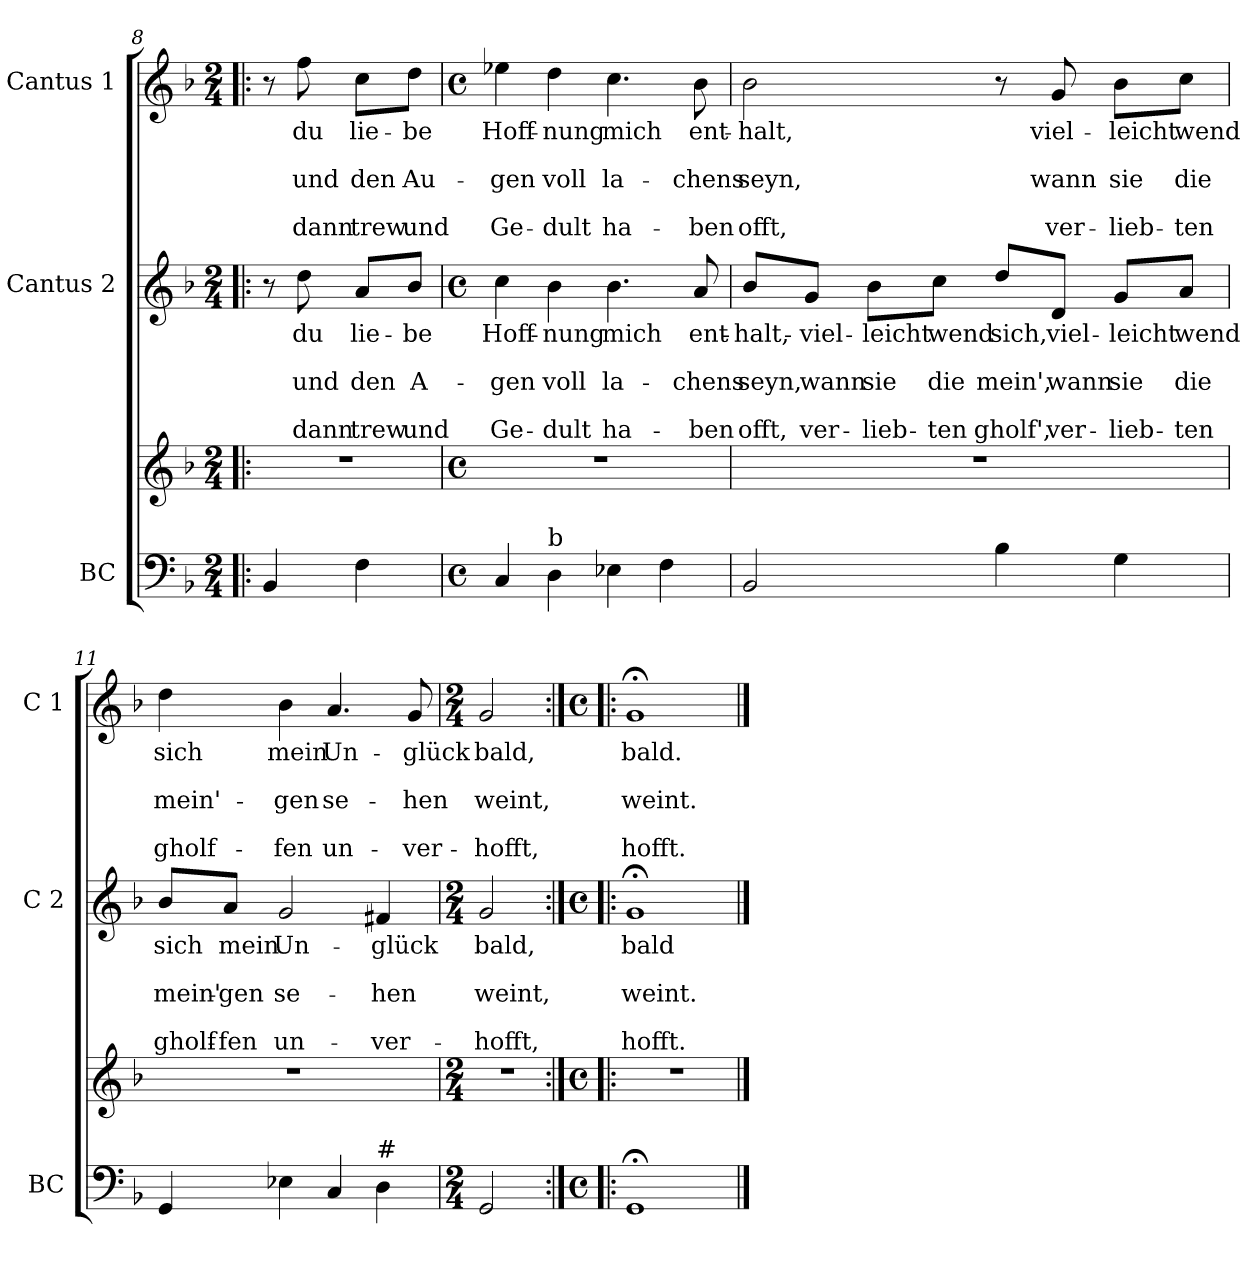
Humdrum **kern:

**kern	**kern	**kern	**text	**text	**text	**text	**text	**kern	**text	**text	**text	**text	**text
*part3	*part3	*part2	*part2	*part2	*part2	*part2	*part2	*part1	*part1	*part1	*part1	*part1	*part1
*staff4	*staff3	*staff2	*staff2	*staff2	*staff2	*staff2	*staff2	*staff1	*staff1	*staff1	*staff1	*staff1	*staff1
*I"BC	*	*I"Cantus 2	*	*	*	*	*	*I"Cantus 1	*	*	*	*	*
*I'BC	*	*I'C 2	*	*	*	*	*	*I'C 1	*	*	*	*	*
*clefF4	*clefG2	*clefG2	*	*	*	*	*	*clefG2	*	*	*	*	*
*k[b-]	*k[b-]	*k[b-]	*	*	*	*	*	*k[b-]	*	*	*	*	*
*F:	*F:	*F:	*	*	*	*	*	*F:	*	*	*	*	*
*M2/4	*M2/4	*M2/4	*	*	*	*	*	*M2/4	*	*	*	*	*
=8!|:	=8!|:	=8!|:	=8!|:	=8!|:	=8!|:	=8!|:	=8!|:	=8!|:	=8!|:	=8!|:	=8!|:	=8!|:	=8!|:
4BB-/	2r	8r	.	.	.	.	.	8r	.	.	.	.	.
!	!	!	!LO:LY:b	!	!LO:LY:b	!	!LO:LY:b	!	!LO:LY:b	!	!LO:LY:b	!	!LO:LY:b
.	.	8dd\	du	.	und	.	dann	8ff\	du	.	und	.	dann
!	!	!	!LO:LY:b	!	!LO:LY:b	!	!LO:LY:b	!	!LO:LY:b	!	!LO:LY:b	!	!LO:LY:b
4F\	.	8a/L	lie-	.	den	.	trew	8cc\L	lie-	.	den	.	trew
!	!	!	!LO:LY:b	!	!LO:LY:b	!	!LO:LY:b	!	!LO:LY:b	!	!LO:LY:b	!	!LO:LY:b
.	.	8b-/J	-be	.	A-	.	und	8dd\J	-be	.	Au-	.	und
=9	=9	=9	=9	=9	=9	=9	=9	=9	=9	=9	=9	=9	=9
*M4/4	*M4/4	*M4/4	*	*	*	*	*	*M4/4	*	*	*	*	*
*met(c)	*met(c)	*met(c)	*	*	*	*	*	*met(c)	*	*	*	*	*
!	!	!	!LO:LY:b	!	!LO:LY:b	!	!LO:LY:b	!	!LO:LY:b	!	!LO:LY:b	!	!LO:LY:b
4C/	1r	4cc\	Hoff-	.	-gen	.	Ge-	4ee-X\	Hoff-	.	-gen	.	Ge-
!LO:TX:a:t=b	!	!	!	!	!	!	!	!	!	!	!	!	!
!	!	!	!LO:LY:b	!	!LO:LY:b	!	!LO:LY:b	!	!LO:LY:b	!	!LO:LY:b	!	!LO:LY:b
4D\	.	4b-\	-nung	.	voll	.	-dult	4dd\	-nung	.	voll	.	-dult
!	!	!	!LO:LY:b	!	!LO:LY:b	!	!LO:LY:b	!	!LO:LY:b	!	!LO:LY:b	!	!LO:LY:b
4E-X\	.	4.b-\	mich	.	la-	.	ha-	4.cc\	mich	.	la-	.	ha-
4F\	.	.	.	.	.	.	.	.	.	.	.	.	.
!	!	!	!LO:LY:b	!	!LO:LY:b	!	!LO:LY:b	!	!LO:LY:b	!	!LO:LY:b	!	!LO:LY:b
.	.	8a/	ent-	.	-chens	.	-ben	8b-\	ent-	.	-chens	.	-ben
=10	=10	=10	=10	=10	=10	=10	=10	=10	=10	=10	=10	=10	=10
!	!	!	!LO:LY:b	!	!LO:LY:b	!	!LO:LY:b	!	!LO:LY:b	!	!LO:LY:b	!	!LO:LY:b
2BB-/	1r	8b-/L	-halt,-	.	seyn,	.	offt,	2b-\	-halt,	.	seyn,	.	offt,
!	!	!	!LO:LY:b	!	!LO:LY:b	!	!LO:LY:b	!	!	!	!	!	!
.	.	8g/J	-viel-	.	wann	.	ver-	.	.	.	.	.	.
!	!	!	!LO:LY:b	!	!LO:LY:b	!	!LO:LY:b	!	!	!	!	!	!
.	.	8b-\L	-leicht	.	sie	.	-lieb-	.	.	.	.	.	.
!	!	!	!LO:LY:b	!	!LO:LY:b	!	!LO:LY:b	!	!	!	!	!	!
.	.	8cc\J	wend	.	die	.	-ten	.	.	.	.	.	.
!	!	!	!LO:LY:b	!	!LO:LY:b	!	!LO:LY:b	!	!	!	!	!	!
4B-\	.	8dd/L	sich,	.	mein',	.	gholf',	8r	.	.	.	.	.
!	!	!	!LO:LY:b	!	!LO:LY:b	!	!LO:LY:b	!	!LO:LY:b	!	!LO:LY:b	!	!LO:LY:b
.	.	8d/J	viel-	.	wann	.	ver-	8g/	viel-	.	wann	.	ver-
!	!	!	!LO:LY:b	!	!LO:LY:b	!	!LO:LY:b	!	!LO:LY:b	!	!LO:LY:b	!	!LO:LY:b
4G\	.	8g/L	-leicht	.	sie	.	-lieb-	8b-\L	-leicht	.	sie	.	-lieb-
!	!	!	!LO:LY:b	!	!LO:LY:b	!	!LO:LY:b	!	!LO:LY:b	!	!LO:LY:b	!	!LO:LY:b
.	.	8a/J	wend	.	die	.	-ten	8cc\J	wend	.	die	.	-ten
!!LO:LB:g=z
=11	=11	=11	=11	=11	=11	=11	=11	=11	=11	=11	=11	=11	=11
!	!	!	!LO:LY:b	!	!LO:LY:b	!	!LO:LY:b	!	!LO:LY:b	!	!LO:LY:b	!	!LO:LY:b
4GG/	1r	8b-/L	sich	.	mein'-	.	gholf-	4dd\	sich	.	mein'-	.	gholf-
!	!	!	!LO:LY:b	!	!LO:LY:b	!	!LO:LY:b	!	!	!	!	!	!
.	.	8a/J	mein	.	-gen	.	-fen	.	.	.	.	.	.
!	!	!	!LO:LY:b	!	!LO:LY:b	!	!LO:LY:b	!	!LO:LY:b	!	!LO:LY:b	!	!LO:LY:b
4E-X\	.	2g/	Un-	.	se-	.	un-	4b-\	mein	.	-gen	.	-fen
!	!	!	!	!	!	!	!	!	!LO:LY:b	!	!LO:LY:b	!	!LO:LY:b
4C/	.	.	.	.	.	.	.	4.a/	Un-	.	se-	.	un-
!LO:TX:a:t=#	!	!	!	!	!	!	!	!	!	!	!	!	!
!	!	!	!LO:LY:b	!	!LO:LY:b	!	!LO:LY:b	!	!	!	!	!	!
4D\	.	4f#X/	-glück	.	-hen	.	-ver-	.	.	.	.	.	.
!	!	!	!	!	!	!	!	!	!LO:LY:b	!	!LO:LY:b	!	!LO:LY:b
.	.	.	.	.	.	.	.	8g/	-glück	.	-hen	.	-ver-
=12	=12	=12	=12	=12	=12	=12	=12	=12	=12	=12	=12	=12	=12
*M2/4	*M2/4	*M2/4	*	*	*	*	*	*M2/4	*	*	*	*	*
!	!	!	!LO:LY:b	!	!LO:LY:b	!	!LO:LY:b	!	!LO:LY:b	!	!LO:LY:b	!	!LO:LY:b
2GG/	2r	2g/	bald,	.	weint,	.	-hofft,	2g/	bald,	.	weint,	.	-hofft,
=13:|!|:	=13:|!|:	=13:|!|:	=13:|!|:	=13:|!|:	=13:|!|:	=13:|!|:	=13:|!|:	=13:|!|:	=13:|!|:	=13:|!|:	=13:|!|:	=13:|!|:	=13:|!|:
*M4/4	*M4/4	*M4/4	*	*	*	*	*	*M4/4	*	*	*	*	*
*met(c)	*met(c)	*met(c)	*	*	*	*	*	*met(c)	*	*	*	*	*
!	!	!	!LO:LY:b	!	!LO:LY:b	!	!LO:LY:b	!	!LO:LY:b	!	!LO:LY:b	!	!LO:LY:b
1GG;<	1r	1g;<	bald	.	weint.	.	hofft.	1g;<	bald.	.	weint.	.	hofft.
==	==	==	==	==	==	==	==	==	==	==	==	==	==
*-	*-	*-	*-	*-	*-	*-	*-	*-	*-	*-	*-	*-	*-
